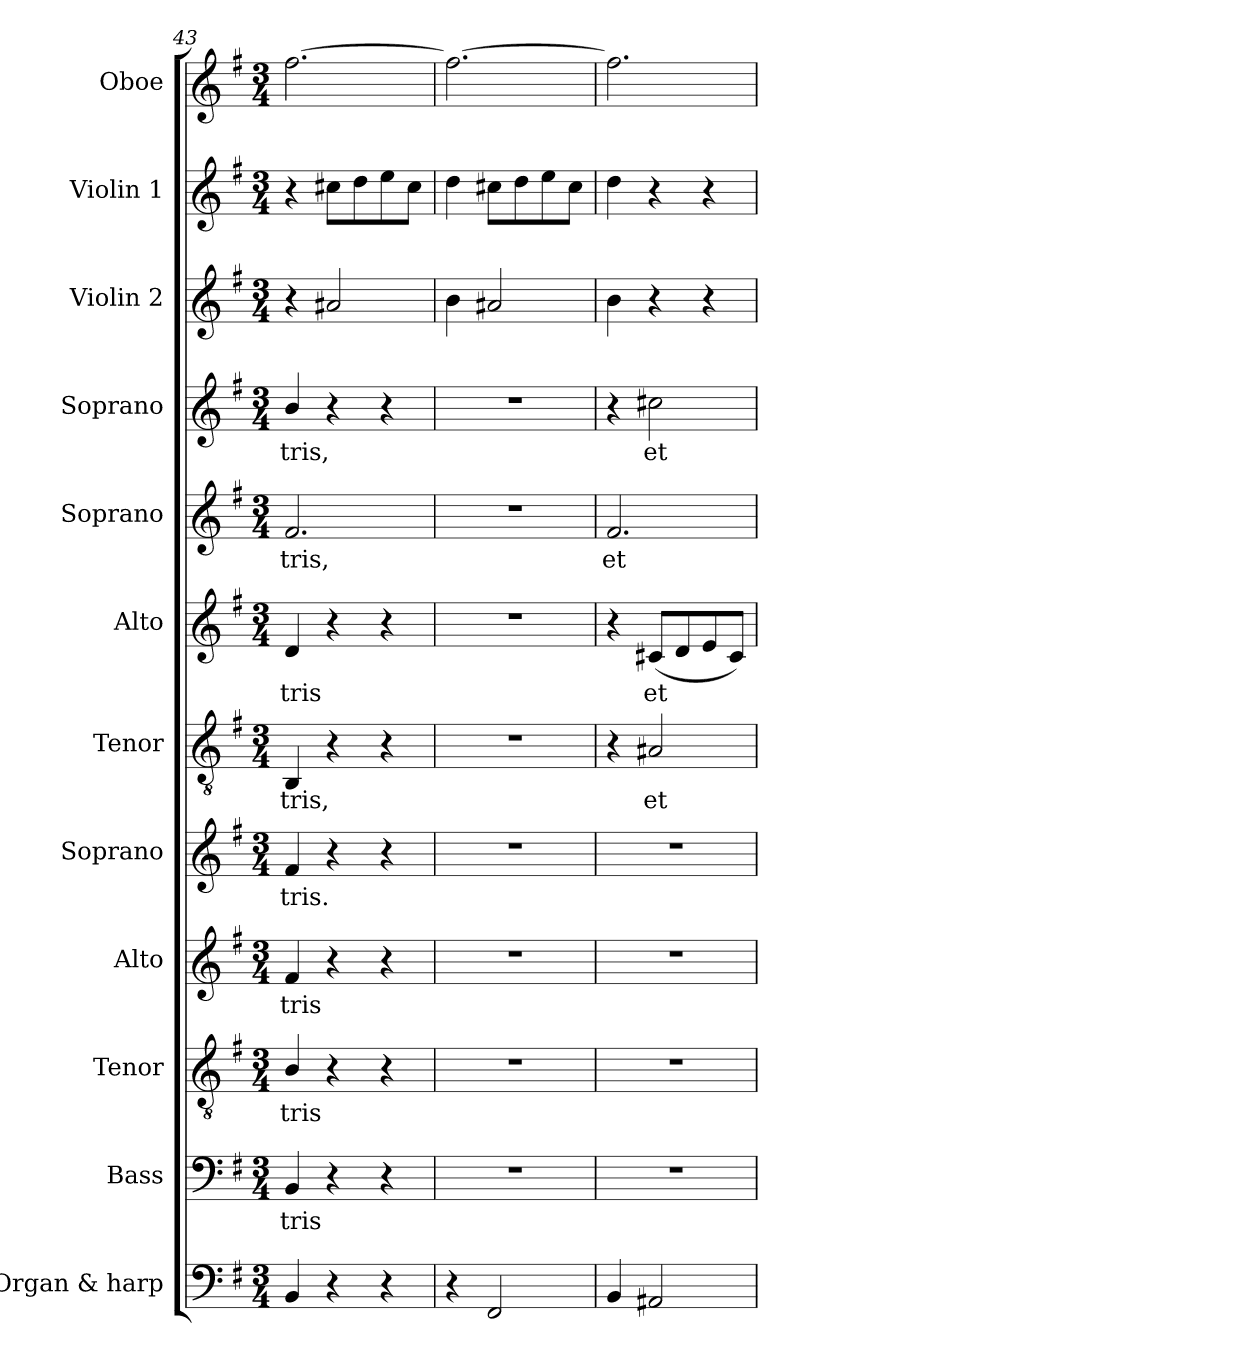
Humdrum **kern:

**kern	**kern	**text	**kern	**text	**kern	**text	**kern	**text	**kern	**text	**kern	**text	**kern	**text	**kern	**text	**kern	**kern	**kern
*part12	*part11	*part11	*part10	*part10	*part9	*part9	*part8	*part8	*part7	*part7	*part6	*part6	*part5	*part5	*part4	*part4	*part3	*part2	*part1
*staff12	*staff11	*staff11	*staff10	*staff10	*staff9	*staff9	*staff8	*staff8	*staff7	*staff7	*staff6	*staff6	*staff5	*staff5	*staff4	*staff4	*staff3	*staff2	*staff1
*I"Organ & harp	*I"Bass	*	*I"Tenor	*	*I"Alto	*	*I"Soprano	*	*I"Tenor	*	*I"Alto	*	*I"Soprano	*	*I"Soprano	*	*I"Violin 2	*I"Violin 1	*I"Oboe
*I'Org. & H.	*I'B.	*	*I'T.	*	*I'A.	*	*I'S.	*	*I'T.	*	*I'A.	*	*I'S.	*	*I'S.	*	*I'Vln. 2	*I'Vln. 1	*I'Ob.
*clefF4	*clefF4	*	*clefGv2	*	*clefG2	*	*clefG2	*	*clefGv2	*	*clefG2	*	*clefG2	*	*clefG2	*	*clefG2	*clefG2	*clefG2
*	*	*	*ITrd7c12	*	*	*	*	*	*ITrd7c12	*	*	*	*	*	*	*	*	*	*
*k[f#]	*k[f#]	*	*k[f#]	*	*k[f#]	*	*k[f#]	*	*k[f#]	*	*k[f#]	*	*k[f#]	*	*k[f#]	*	*k[f#]	*k[f#]	*k[f#]
*G:	*G:	*	*G:	*	*G:	*	*G:	*	*G:	*	*G:	*	*G:	*	*G:	*	*G:	*G:	*G:
*M3/4	*M3/4	*	*M3/4	*	*M3/4	*	*M3/4	*	*M3/4	*	*M3/4	*	*M3/4	*	*M3/4	*	*M3/4	*M3/4	*M3/4
=43	=43	=43	=43	=43	=43	=43	=43	=43	=43	=43	=43	=43	=43	=43	=43	=43	=43	=43	=43
!	!	!LO:LY:b:color=#000000	!	!	!	!	!	!	!	!	!	!	!	!	!	!	!	!	!
!	!	!	!	!LO:LY:b:color=#000000	!	!	!	!	!	!	!	!	!	!	!	!	!	!	!
!	!	!	!	!	!	!LO:LY:b:color=#000000	!	!	!	!	!	!	!	!	!	!	!	!	!
!	!	!	!	!	!	!	!	!LO:LY:b:color=#000000	!	!	!	!	!	!	!	!	!	!	!
!	!	!	!	!	!	!	!	!	!	!LO:LY:b:color=#000000	!	!	!	!	!	!	!	!	!
!	!	!	!	!	!	!	!	!	!	!	!	!LO:LY:b:color=#000000	!	!	!	!	!	!	!
!	!	!	!	!	!	!	!	!	!	!	!	!	!	!LO:LY:b:color=#000000	!	!	!	!	!
!	!	!	!	!	!	!	!	!	!	!	!	!	!	!	!	!LO:LY:b:color=#000000	!	!	!
4BBi/	4BBi/	-tris	4BBi/	-tris	4f#i/	-tris	4f#i/	-tris.	4BBBi/	-tris,	4di/	-tris	2.f#i/	-tris,	4bi/	-tris,	4r	4r	[2.ff#i\
4r	4r	.	4r	.	4r	.	4r	.	4r	.	4r	.	.	.	4r	.	2a#Xi/	8cc#Xi\L	.
.	.	.	.	.	.	.	.	.	.	.	.	.	.	.	.	.	.	8ddi\	.
4r	4r	.	4r	.	4r	.	4r	.	4r	.	4r	.	.	.	4r	.	.	8eei\	.
.	.	.	.	.	.	.	.	.	.	.	.	.	.	.	.	.	.	8cc#i\J	.
=44	=44	=44	=44	=44	=44	=44	=44	=44	=44	=44	=44	=44	=44	=44	=44	=44	=44	=44	=44
!	!LO:N:vis=1	!	!LO:N:vis=1	!	!LO:N:vis=1	!	!LO:N:vis=1	!	!LO:N:vis=1	!	!LO:N:vis=1	!	!LO:N:vis=1	!	!LO:N:vis=1	!	!	!	!
4r	2.r	.	2.r	.	2.r	.	2.r	.	2.r	.	2.r	.	2.r	.	2.r	.	4bi\	4ddi\	2.ff#i\_
2FF#i/	.	.	.	.	.	.	.	.	.	.	.	.	.	.	.	.	2a#Xi/	8cc#Xi\L	.
.	.	.	.	.	.	.	.	.	.	.	.	.	.	.	.	.	.	8ddi\	.
.	.	.	.	.	.	.	.	.	.	.	.	.	.	.	.	.	.	8eei\	.
.	.	.	.	.	.	.	.	.	.	.	.	.	.	.	.	.	.	8cc#i\J	.
=45	=45	=45	=45	=45	=45	=45	=45	=45	=45	=45	=45	=45	=45	=45	=45	=45	=45	=45	=45
!	!LO:N:vis=1	!	!LO:N:vis=1	!	!LO:N:vis=1	!	!LO:N:vis=1	!	!	!	!	!	!	!	!	!	!	!	!
!	!	!	!	!	!	!	!	!	!	!	!	!	!	!LO:LY:b:color=#000000	!	!	!	!	!
4BBi/	2.r	.	2.r	.	2.r	.	2.r	.	4r	.	4r	.	2.f#i/	et	4r	.	4bi\	4ddi\	2.ff#i\]
!	!	!	!	!	!	!	!	!	!	!LO:LY:b:color=#000000	!	!	!	!	!	!	!	!	!
!	!	!	!	!	!	!	!	!	!	!	!	!LO:LY:b:color=#000000	!	!	!	!	!	!	!
!	!	!	!	!	!	!	!	!	!	!	!	!	!	!	!	!LO:LY:b:color=#000000	!	!	!
2AA#Xi/	.	.	.	.	.	.	.	.	2AA#Xi/	et	(8c#Xi/L	et	.	.	2cc#Xi\	et	4r	4r	.
.	.	.	.	.	.	.	.	.	.	.	8di/	.	.	.	.	.	.	.	.
.	.	.	.	.	.	.	.	.	.	.	8ei/	.	.	.	.	.	4r	4r	.
.	.	.	.	.	.	.	.	.	.	.	8c#i/J)	.	.	.	.	.	.	.	.
=	=	=	=	=	=	=	=	=	=	=	=	=	=	=	=	=	=	=	=
*-	*-	*-	*-	*-	*-	*-	*-	*-	*-	*-	*-	*-	*-	*-	*-	*-	*-	*-	*-
